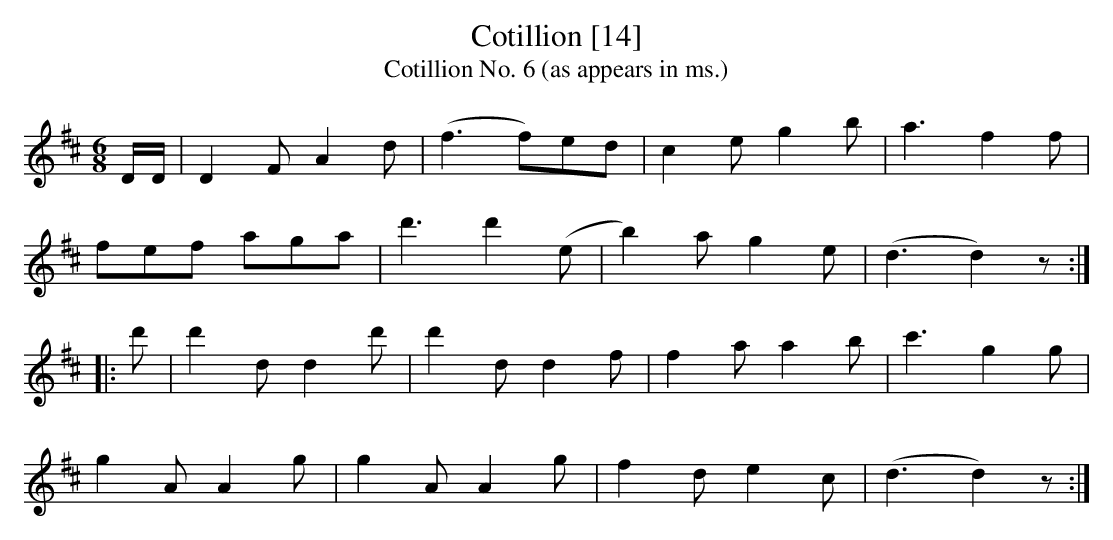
X:1
T:Cotillion [14]
T:Cotillion No. 6 (as appears in ms.)
M:6/8
L:1/8
K:D
D/D/|D2F A2d|(f3 f)ed|c2 e g2b|a3 f2f|
fef aga|d'3 d'2 (e|b2) a g2e|(d3 d2)z:|
|:d'|d'2d d2d'|d'2d d2f|f2a a2b|c'3 g2g|
g2A A2g|g2A A2g|f2d e2c|(d3 d2)z:|]
